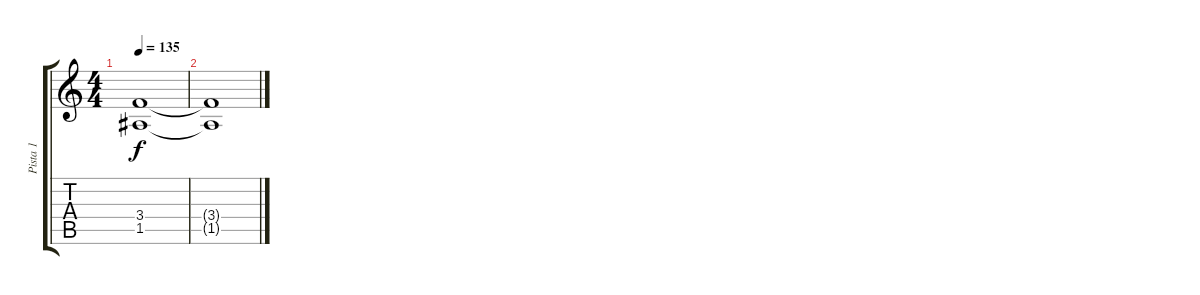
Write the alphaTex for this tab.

\track ("Pista 1" "Pista 1") {instrument acousticguitarsteel}
\staff {score tabs}
\tuning (E4 B3 G3 D3 A2 D2) {hide}
\ts (4 4)
\tempo 135
\clef g2
\ks c
(3.4{t} 1.5{t}).1{dy f} |
(3.4{t} 1.5{t}).1
